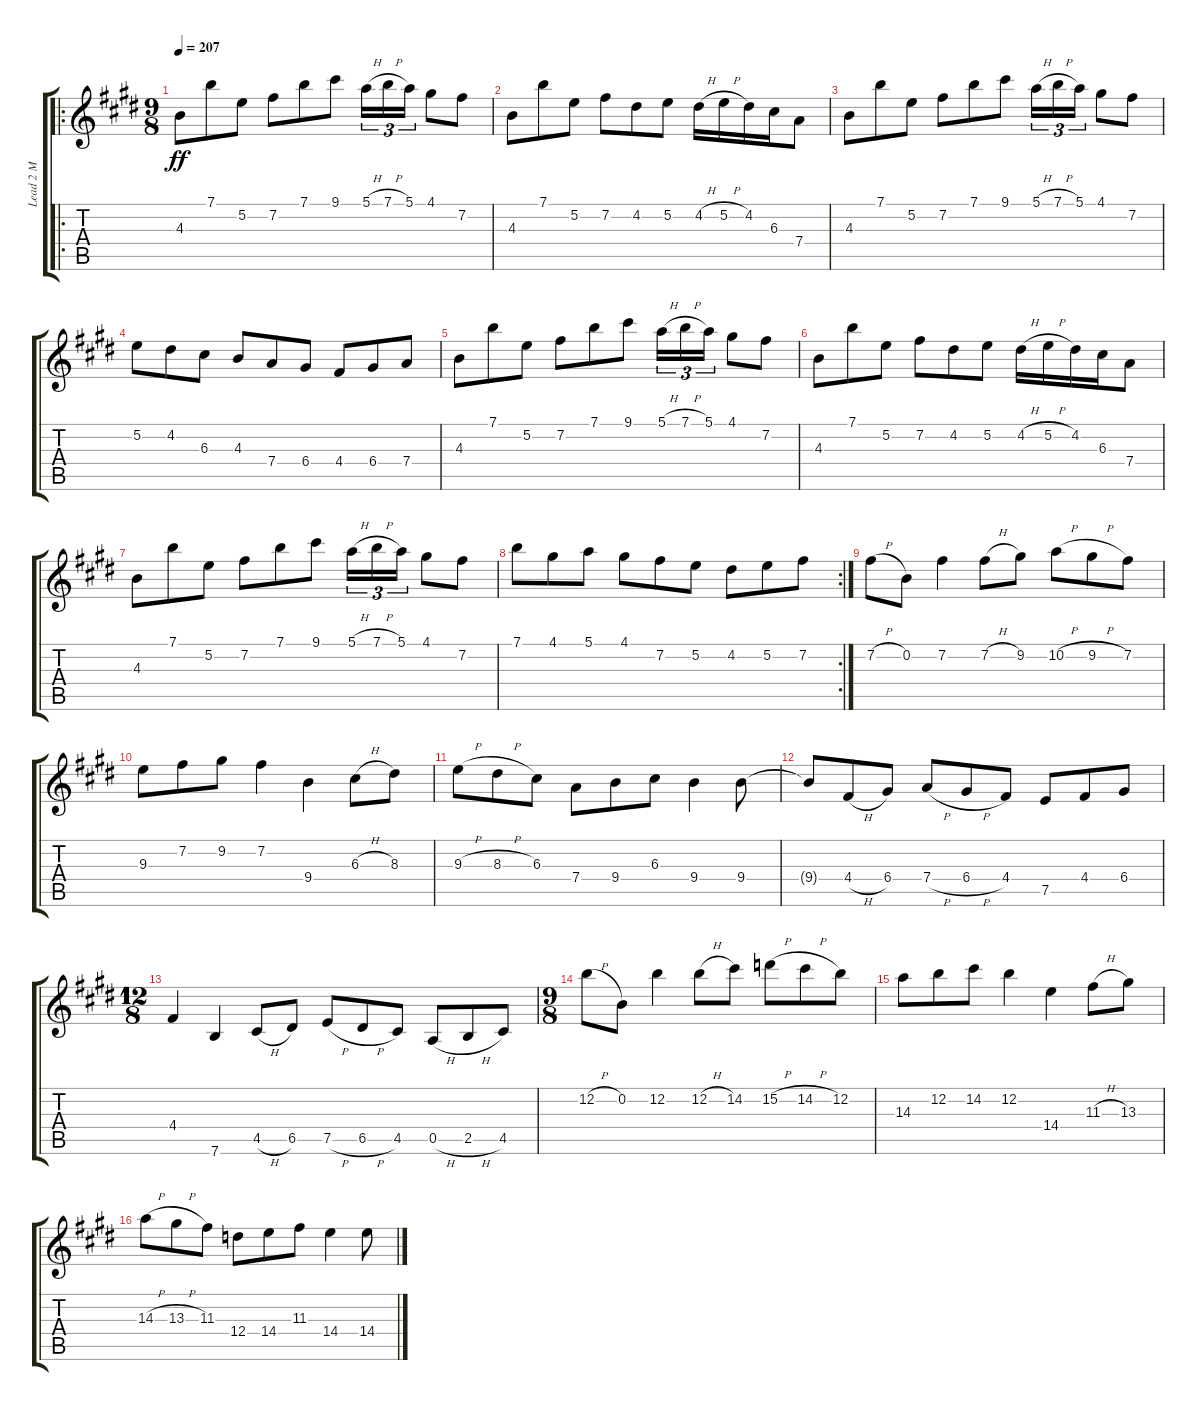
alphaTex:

\track ("Lead 2 M" "Lead 2 M") {instrument distortionguitar}
\staff {score tabs}
\tuning (E4 B3 G3 D3 A2 E2) {hide}
\ro
\ts (9 8)
\tempo 207
\clef g2
\ks e
4.3.8{dy ff} 7.1.8 5.2.8 7.2.8 7.1.8 9.1.8 5.1{h}.16{tu (3 2)} 7.1{h}.16{tu (3 2)} 5.1.16{tu (3 2)} 4.1.8 7.2.8 |
\ks c#minor
4.3.8 7.1.8 5.2.8 7.2.8 4.2.8 5.2.8 4.2{h}.16 5.2{h}.16 4.2.16 6.3.16 7.4.8 |
4.3.8 7.1.8 5.2.8 7.2.8 7.1.8 9.1.8 5.1{h}.16{tu (3 2)} 7.1{h}.16{tu (3 2)} 5.1.16{tu (3 2)} 4.1.8 7.2.8 |
5.2.8 4.2.8 6.3.8 4.3.8 7.4.8 6.4.8 4.4.8 6.4.8 7.4.8 |
\ks e
4.3.8 7.1.8 5.2.8 7.2.8 7.1.8 9.1.8 5.1{h}.16{tu (3 2)} 7.1{h}.16{tu (3 2)} 5.1.16{tu (3 2)} 4.1.8 7.2.8 |
\ks c#minor
4.3.8 7.1.8 5.2.8 7.2.8 4.2.8 5.2.8 4.2{h}.16 5.2{h}.16 4.2.16 6.3.16 7.4.8 |
4.3.8 7.1.8 5.2.8 7.2.8 7.1.8 9.1.8 5.1{h}.16{tu (3 2)} 7.1{h}.16{tu (3 2)} 5.1.16{tu (3 2)} 4.1.8 7.2.8 |
\rc 2
7.1.8 4.1.8 5.1.8 4.1.8 7.2.8 5.2.8 4.2.8 5.2.8 7.2.8 |
\ks e
7.2{h}.8 0.2.8 7.2.4 7.2{h}.8 9.2.8 10.2{h}.8 9.2{h}.8 7.2.8 |
\ks c#minor
9.3.8 7.2.8 9.2.8 7.2.4 9.4.4 6.3{h}.8 8.3.8 |
9.3{h}.8 8.3{h}.8 6.3.8 7.4.8 9.4.8 6.3.8 9.4.4 9.4.8 |
9.4{t}.8 4.4{h}.8 6.4.8 7.4{h}.8 6.4{h}.8 4.4.8 7.5.8 4.4.8 6.4.8 |
\ts (12 8)
\ks e
4.4.4 7.6.4 4.5{h}.8 6.5.8 7.5{h}.8 6.5{h}.8 4.5.8 0.5{h}.8 2.5{h}.8 4.5.8 |
\ts (9 8)
\ks c#minor
12.2{h}.8 0.2.8 12.2.4 12.2{h}.8 14.2.8 15.2{h}.8 14.2{h}.8 12.2.8 |
14.3.8 12.2.8 14.2.8 12.2.4 14.4.4 11.3{h}.8 13.3.8 |
14.3{h}.8 13.3{h}.8 11.3.8 12.4.8 14.4.8 11.3.8 14.4.4 14.4.8
